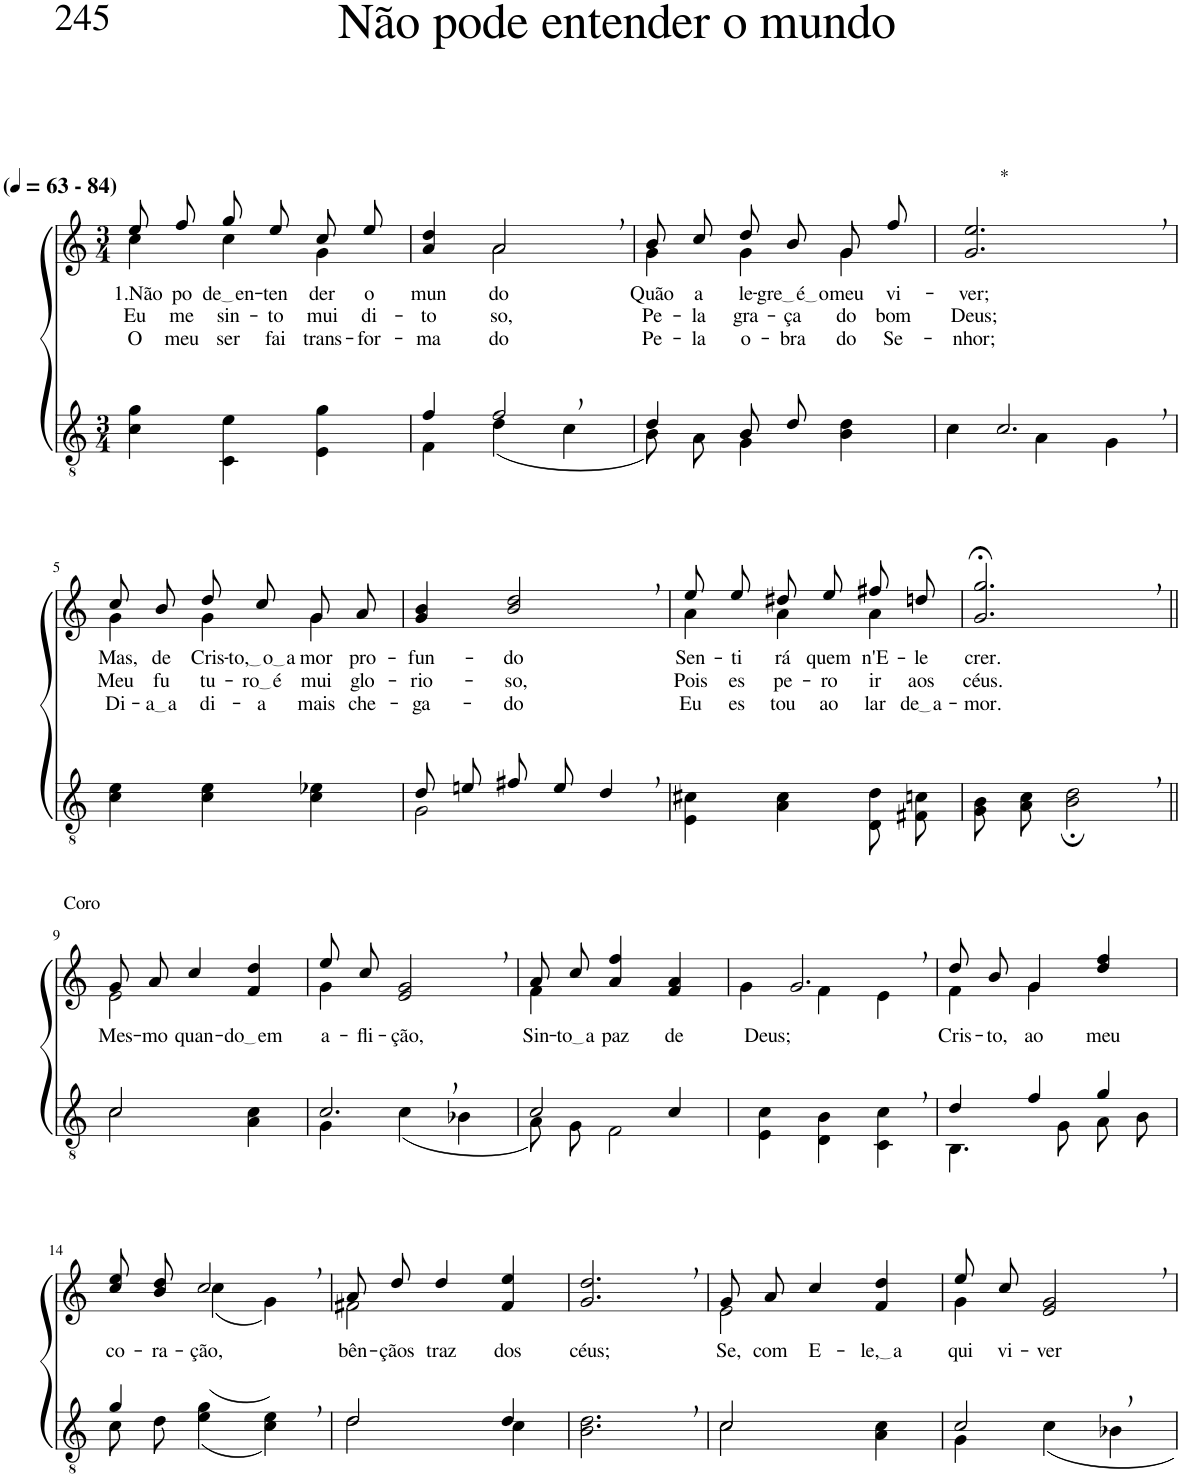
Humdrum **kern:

**kern	**kern	**text	**text	**text
*part2	*part1	*part1	*part1	*part1
*staff2	*staff1	*staff1	*staff1	*staff1
*I"Parte III e IV	*I"Parte I e II	*	*	*
*clefGv2	*clefG2	*	*	*
*Trd3c5	*Trd3c5	*	*	*
*k[]	*k[]	*	*	*
*M3/4	*M3/4	*	*	*
*MM63	*MM63	*	*	*
=1	=1	=1	=1	=1
*	*^	*	*	*
!	!LO:TX:a:B:t=(	!	!	!	!
!	!LO:TX:a:B:t=- 84)	!	!	!	!
!	!	!	!LO:LY:b	!LO:LY:b	!LO:LY:b
4c\ 4g\	8ee/L	4cc\	1.Não	Eu	O
!	!	!	!LO:LY:b	!LO:LY:b	!LO:LY:b
.	8ff/J	.	po-	me	meu
!	!	!	!LO:LY:b	!LO:LY:b	!LO:LY:b
4C\ 4e\	8gg/L	4cc\	de en	sin-	ser
!	!	!	!LO:LY:b	!LO:LY:b	!LO:LY:b
.	8ee/J	.	ten-	-to	fai
!	!	!	!LO:LY:b	!LO:LY:b	!LO:LY:b
4E\ 4g\	8cc/L	4g\	-der	mui	trans-
!	!	!	!LO:LY:b	!LO:LY:b	!LO:LY:b
.	8ee/J	.	o	di-	-for-
=2	=2	=2	=2	=2	=2
*^	*	*	*	*	*
!	!	!	!	!LO:LY:b	!LO:LY:b	!LO:LY:b
4f/	4F\	4a/ 4dd/	4ryy	mun-	-to-	-ma-
!	!	!	!	!LO:LY:b	!LO:LY:b	!LO:LY:b
2f,/	(4d\	2a,/	2a\	-do	so,	-do
.	4c\	.	.	.	.	.
=3	=3	=3	=3	=3	=3	=3
!	!	!	!	!LO:LY:b	!LO:LY:b	!LO:LY:b
4d/	8B\L)	8b/L	4g\	Quão	Pe-	Pe-
!	!	!	!	!LO:LY:b	!LO:LY:b	!LO:LY:b
.	8A\J	8cc/J	.	a-	-la	-la
!	!	!	!	!LO:LY:b	!LO:LY:b	!LO:LY:b
8B/L	4G\	8dd/L	4g\	-le-	gra-	o-
!	!	!	!	!LO:LY:b	!LO:LY:b	!LO:LY:b
8d/J	.	8b/J	.	gre é o	-ça	-bra
!	!	!	!	!LO:LY:b	!LO:LY:b	!LO:LY:b
4ryy	4B\ 4d\	8g/L	4g\	meu	do	do
!	!	!	!	!LO:LY:b	!LO:LY:b	!LO:LY:b
.	.	8ff/J	.	vi-	bom	Se-
*	*	*v	*v	*	*	*
=4	=4	=4	=4	=4	=4
!	!	!LO:TX:a:t=*	!	!	!
!	!	!	!LO:LY:b	!LO:LY:b	!LO:LY:b
2.c,/	4c\	2.g/, 2.ee/,	-ver;	Deus;	-nhor;
.	4A\	.	.	.	.
.	4G\	.	.	.	.
!!LO:LB:g=z
=5	=5	=5	=5	=5	=5
!	!	!	!LO:LY:b	!	!LO:LY:b
*	*	*^	*	*	*
!	!	!	!	!	!LO:LY:b	!
*v	*v	*	*	*	*	*
4c\ 4e\	8cc/L	4g\	.	Meu	Di-
!	!	!	!LO:LY:b	!LO:LY:b	!LO:LY:b
.	8b/J	.	de	fu-	a a
!	!	!	!LO:LY:b	!	!LO:LY:b
!	!	!	!	!LO:LY:b	!
4c\ 4e\	8dd/L	4g\	.	tu-	di-
!	!	!	!LO:LY:b	!LO:LY:b	!LO:LY:b
.	8cc/J	.	to, o a	ro é	-a
!	!	!	!LO:LY:b	!LO:LY:b	!LO:LY:b
4c\ 4e-X\	8g/L	4g\	mor	-mui	mais
!	!	!	!LO:LY:b	!LO:LY:b	!LO:LY:b
.	8a/J	.	pro-	glo-	che-
*	*v	*v	*	*	*
=6	=6	=6	=6	=6
*^	*	*	*	*
!	!	!	!LO:LY:b	!LO:LY:b	!LO:LY:b
8d/L	2G\	4g/ 4b/	-fun-	-rio-	-ga-
8en/J	.	.	.	.	.
!	!	!	!LO:LY:b	!LO:LY:b	!LO:LY:b
8f#X/L	.	2b/, 2dd/,	-do	-so,	-do
8e/J	.	.	.	.	.
4d,/	4ryy	.	.	.	.
=7	=7	=7	=7	=7	=7
*	*	*^	*	*	*
!	!	!	!	!LO:LY:b	!LO:LY:b	!LO:LY:b
*v	*v	*	*	*	*	*
4E\ 4c#X\	8ee/L	4a\	Sen-	Pois	Eu
!	!	!	!LO:LY:b	!LO:LY:b	!LO:LY:b
.	8ee/J	.	ti-	es-	es-
!	!	!	!LO:LY:b	!LO:LY:b	!LO:LY:b
4A\ 4c#\	8dd#X/L	4a\	-rá	pe-	tou
!	!	!	!LO:LY:b	!LO:LY:b	!LO:LY:b
.	8ee/J	.	quem	ro	ao
!	!	!	!	!	!LO:LY:b
!	!	!	!LO:LY:b	!LO:LY:b	!
8D/ 8d/L	8ff#X/L	4a\	n'E-	-ir	lar
!	!	!	!LO:LY:b	!LO:LY:b	!LO:LY:b
8F#X/ 8cn/J	8ddn/J	.	-le	aos	de a
*	*v	*v	*	*	*
=8	=8	=8	=8	=8
!	!	!LO:LY:b	!LO:LY:b	!LO:LY:b
8G/ 8B/L	2.g/;<, 2.gg/;<,	crer.	céus.	-mor.
8A/ 8c/J	.	.	.	.
2B\;, 2d\;,	.	.	.	.
!!LO:LB:g=z
=9||	=9||	=9||	=9||	=9||
*^	*^	*	*	*
!	!	!LO:TX:a:t=Coro	!	!	!	!
!	!	!	!	!LO:LY:b	!	!
2c/	2c\	8g/L	2e\	Mes-	.	.
!	!	!	!	!LO:LY:b	!	!
.	.	8a/J	.	mo	.	.
!	!	!	!	!LO:LY:b	!	!
.	.	4cc/	.	quan-	.	.
!	!	!	!	!LO:LY:b	!	!
4ryy	4A\ 4c\	4f/ 4dd/	4ryy	do em	.	.
=10	=10	=10	=10	=10	=10	=10
!	!	!	!	!LO:LY:b	!	!
2.c,/	4G\	8ee/L	4g\	-a-	.	.
!	!	!	!	!LO:LY:b	!	!
.	.	8cc/J	.	fli-	.	.
!	!	!	!	!LO:LY:b	!	!
.	(4c\	2e/, 2g/,	2ryy	-ção,	.	.
.	4B-X\	.	.	.	.	.
=11	=11	=11	=11	=11	=11	=11
!	!	!	!	!LO:LY:b	!	!
2c/	8A\L)	8a/L	4f\	Sin-	.	.
!	!	!	!	!LO:LY:b	!	!
.	8G\J	8cc/J	.	to a	.	.
!	!	!	!	!LO:LY:b	!	!
.	2F\	4a/ 4ff/	2ryy	paz	.	.
!	!	!	!	!LO:LY:b	!	!
4c/	.	4f/ 4a/	.	de	.	.
*v	*v	*	*	*	*	*
=12	=12	=12	=12	=12	=12
!	!	!	!LO:LY:b	!	!
4E\ 4c\	2.g,/	4g\	-Deus;	.	.
4D\ 4B\	.	4f\	.	.	.
4C\, 4c\,	.	4e\	.	.	.
=13	=13	=13	=13	=13	=13
*^	*	*	*	*	*
!	!	!	!	!LO:LY:b	!	!
4d/	4.BB\	8dd/L	4f\	Cris-	.	.
!	!	!	!	!LO:LY:b	!	!
.	.	8b/J	.	-to,	.	.
!	!	!	!	!LO:LY:b	!	!
4f/	.	4g/	4g\	ao	.	.
.	8G\	.	.	.	.	.
!	!	!	!	!LO:LY:b	!	!
4g/	8A\L	4dd/ 4ff/	4ryy	meu	.	.
.	8B\J	.	.	.	.	.
!!LO:LB:g=z	!!
=14	=14	=14	=14	=14	=14	=14
!	!	!	!	!LO:LY:b	!	!
4g/	8c\L	8cc\ 8ee\L	4ryy	co-	.	.
!	!	!	!	!LO:LY:b	!	!
.	8d\J	8b\ 8dd\J	.	-ra-	.	.
!	!	!	!	!LO:LY:b	!	!
2ryy	((4e\ 4g\	2cc,/	(4cc\	-ção,	.	.
.	4c\ 4e\))	.	4g\)	.	.	.
=15	=15	=15	=15	=15	=15	=15
!	!	!	!	!LO:LY:b	!	!
2d/	2d\	8a/L	2f#X\	bên-	.	.
!	!	!	!	!LO:LY:b	!	!
.	.	8dd/J	.	çãos	.	.
!	!	!	!	!LO:LY:b	!	!
.	.	4dd/	.	traz	.	.
!	!	!	!	!LO:LY:b	!	!
4d/	4c\	4f#/ 4ee/	4ryy	dos	.	.
=16	=16	=16	=16	=16	=16	=16
!	!	!	!	!LO:LY:b	!	!
*v	*v	*	*	*	*	*
*	*v	*v	*	*	*
2.B\, 2.d\,	2.g/, 2.dd/,	céus;	.	.
=17	=17	=17	=17	=17
*^	*^	*	*	*
!	!	!	!	!LO:LY:b	!	!
2c/	2c\	8g/L	2e\	-Se,	.	.
!	!	!	!	!LO:LY:b	!	!
.	.	8a/J	.	com	.	.
!	!	!	!	!LO:LY:b	!	!
.	.	4cc/	.	E-	.	.
!	!	!	!	!LO:LY:b	!	!
4ryy	4A\ 4c\	4f/ 4dd/	4ryy	le, a	.	.
=18	=18	=18	=18	=18	=18	=18
!	!	!	!	!LO:LY:b	!	!
2c,/	4G\	8ee/L	4g\	qui	.	.
!	!	!	!	!LO:LY:b	!	!
.	.	8cc/J	.	vi-	.	.
!	!	!	!	!LO:LY:b	!	!
.	4c\	2e/, 2g/,	2ryy	-ver	.	.
4ryy	4B-X\	.	.	.	.	.
*v	*v	*	*	*	*	*
*	*v	*v	*	*	*
=	=	=	=	=
*-	*-	*-	*-	*-
